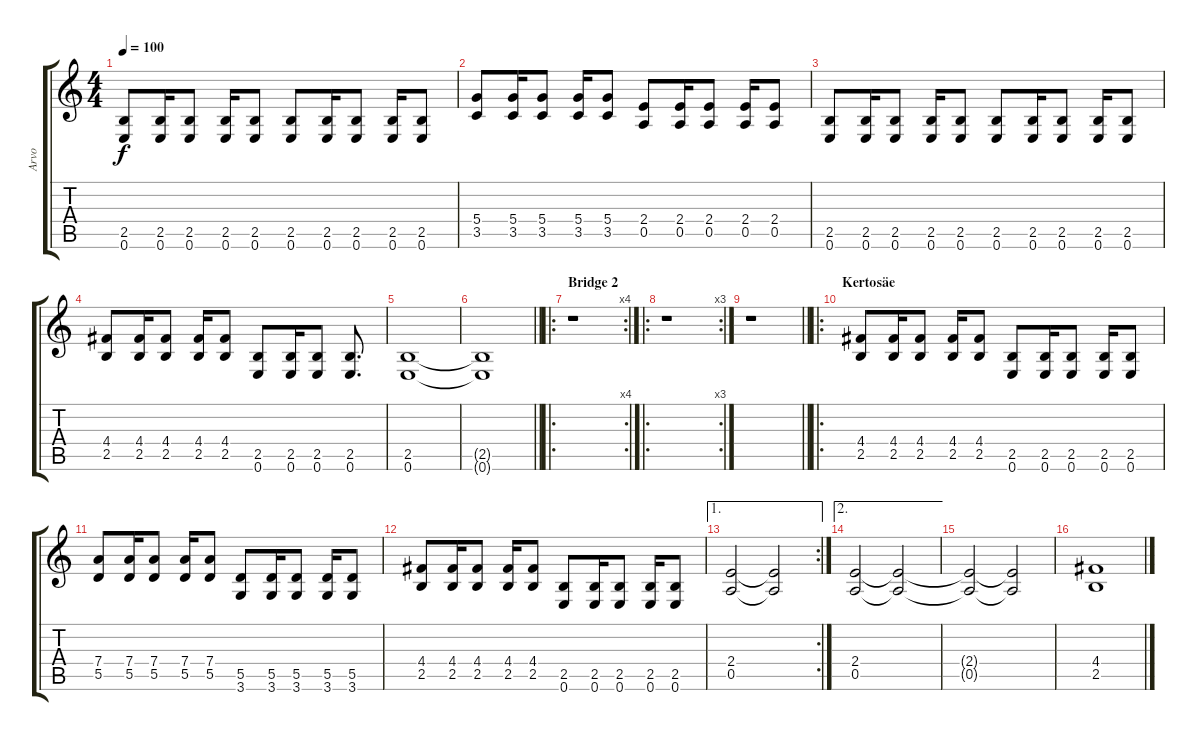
\track ("Arvo" "Arvo") {instrument distortionguitar}
\staff {score tabs}
\tuning (E4 B3 G3 D3 A2 E2) {hide}
\ts (4 4)
\tempo 100
\clef g2
\ks c
(2.5 0.6).8{dy f} (2.5 0.6).16 (2.5 0.6).8 (2.5 0.6).16 (2.5 0.6).8 (2.5 0.6).8 (2.5 0.6).16 (2.5 0.6).8 (2.5 0.6).16 (2.5 0.6).8 |
(5.4 3.5).8 (5.4 3.5).16 (5.4 3.5).8 (5.4 3.5).16 (5.4 3.5).8 (2.4 0.5).8 (2.4 0.5).16 (2.4 0.5).8 (2.4 0.5).16 (2.4 0.5).8 |
(2.5 0.6).8 (2.5 0.6).16 (2.5 0.6).8 (2.5 0.6).16 (2.5 0.6).8 (2.5 0.6).8 (2.5 0.6).16 (2.5 0.6).8 (2.5 0.6).16 (2.5 0.6).8 |
(4.4 2.5).8 (4.4 2.5).16 (4.4 2.5).8 (4.4 2.5).16 (4.4 2.5).8 (2.5 0.6).8 (2.5 0.6).16 (2.5 0.6).8 (2.5 0.6).8{d} |
(2.5 0.6).1 |
\barLineRight lightlight
(2.5{t} 0.6{t}).1 |
\ro
\rc 4
\section ("" "Bridge 2")
r.1 |
\ro
\rc 3
r.1 |
\barLineRight lightlight
r.1 |
\ro
\section ("" "Kertosäe")
(4.4 2.5).8 (4.4 2.5).16 (4.4 2.5).8 (4.4 2.5).16 (4.4 2.5).8 (2.5 0.6).8 (2.5 0.6).16 (2.5 0.6).8 (2.5 0.6).16 (2.5 0.6).8 |
(7.4 5.5).8 (7.4 5.5).16 (7.4 5.5).8 (7.4 5.5).16 (7.4 5.5).8 (5.5 3.6).8 (5.5 3.6).16 (5.5 3.6).8 (5.5 3.6).16 (5.5 3.6).8 |
(4.4 2.5).8 (4.4 2.5).16 (4.4 2.5).8 (4.4 2.5).16 (4.4 2.5).8 (2.5 0.6).8 (2.5 0.6).16 (2.5 0.6).8 (2.5 0.6).16 (2.5 0.6).8 |
\ae 1
\rc 2
(2.4 0.5).2 (2.4{t} 0.5{t}).2 |
\ae 2
(2.4 0.5).2 (2.4{t} 0.5{t}).2 |
(2.4{t} 0.5{t}).2 (2.4{t} 0.5{t}).2 |
(4.4 2.5).1
